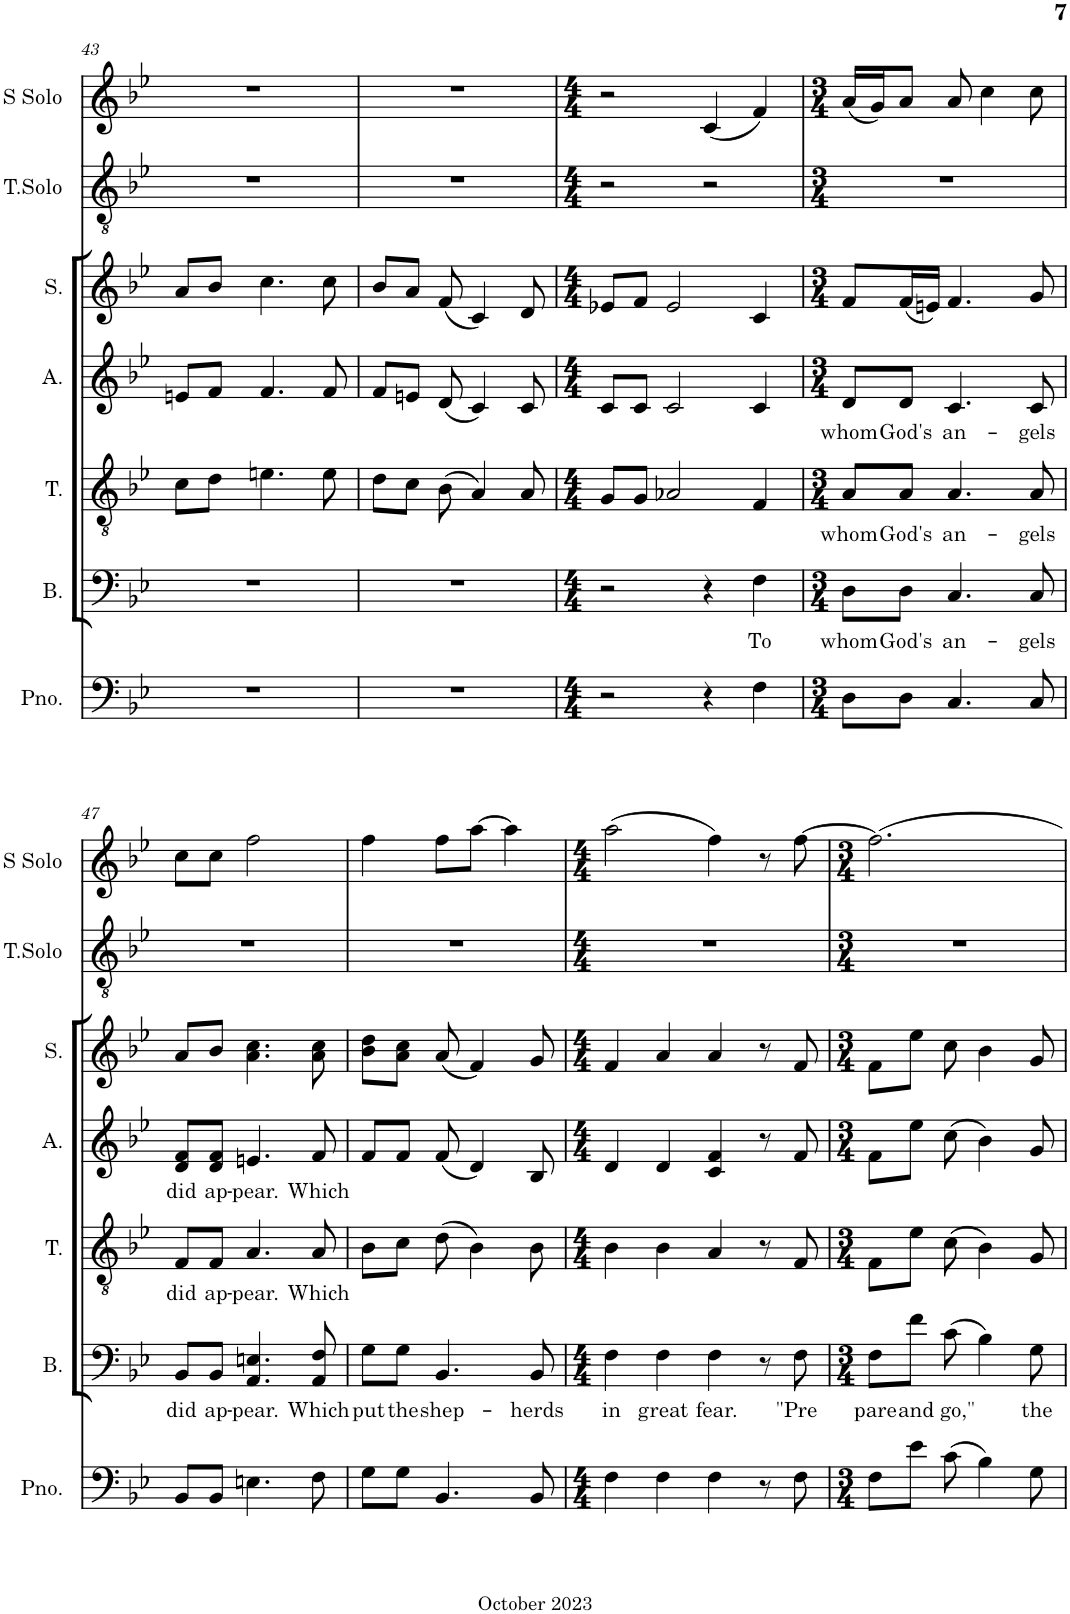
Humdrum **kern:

**kern	**kern	**text	**kern	**text	**kern	**text	**kern	**kern	**kern
*part7	*part6	*part6	*part5	*part5	*part4	*part4	*part3	*part2	*part1
*staff7	*staff6	*staff6	*staff5	*staff5	*staff4	*staff4	*staff3	*staff2	*staff1
*I"Piano	*I"Bass	*	*I"Tenor	*	*I"Alto	*	*I"Soprano	*I"Tenor Solo	*I"Soprano Solo
*I'Pno.	*I'B.	*	*I'T.	*	*I'A.	*	*I'S.	*I'T.Solo	*I'S Solo
!!LO:PB:g=z
*clefF4	*clefF4	*	*clefGv2	*	*clefG2	*	*clefG2	*clefGv2	*clefG2
*k[b-e-]	*k[b-e-]	*	*k[b-e-]	*	*k[b-e-]	*	*k[b-e-]	*k[b-e-]	*k[b-e-]
*M3/4	*M3/4	*	*M3/4	*	*M3/4	*	*M3/4	*M3/4	*M3/4
=43	=43	=43	=43	=43	=43	=43	=43	=43	=43
2.r	2.r	.	8c\L	.	8en/L	.	8a/L	2.r	2.r
.	.	.	8d\J	.	8f/J	.	8b-/J	.	.
.	.	.	4.en\	.	4.f/	.	4.cc\	.	.
.	.	.	8e\	.	8f/	.	8cc\	.	.
=44	=44	=44	=44	=44	=44	=44	=44	=44	=44
2.r	2.r	.	8d\L	.	8f/L	.	8b-/L	2.r	2.r
.	.	.	8c\J	.	8en/J	.	8a/J	.	.
.	.	.	(8B-\	.	(8d/	.	(8f/	.	.
.	.	.	4A/)	.	4c/)	.	4c/)	.	.
.	.	.	8A/	.	8c/	.	8d/	.	.
=45	=45	=45	=45	=45	=45	=45	=45	=45	=45
*M4/4	*M4/4	*	*M4/4	*	*M4/4	*	*M4/4	*M4/4	*M4/4
2r	2r	.	8G/L	.	8c/L	.	8e-X/L	2r	2r
.	.	.	8G/J	.	8c/J	.	8f/J	.	.
.	.	.	2A-X/	.	2c/	.	2e-/	.	.
4r	4r	.	.	.	.	.	.	2r	(4c/
!	!	!LO:LY:b	!	!	!	!	!	!	!
4F\	4F\	To	4F/	.	4c/	.	4c/	.	4f/)
=46	=46	=46	=46	=46	=46	=46	=46	=46	=46
*M3/4	*M3/4	*	*M3/4	*	*M3/4	*	*M3/4	*M3/4	*M3/4
!	!	!LO:LY:b	!	!LO:LY:b	!	!LO:LY:b	!	!	!
8D\L	8D\L	whom	8A/L	whom	8d/L	whom	8f/L	2.r	(16a/LL
.	.	.	.	.	.	.	.	.	16g/J)
!	!	!LO:LY:b	!	!LO:LY:b	!	!LO:LY:b	!	!	!
8D\J	8D\J	God's	8A/J	God's	8d/J	God's	(16f/L	.	8a/J
.	.	.	.	.	.	.	16en/JJ)	.	.
!	!	!LO:LY:b	!	!LO:LY:b	!	!LO:LY:b	!	!	!
4.C/	4.C/	an-	4.A/	an-	4.c/	an-	4.f/	.	8a/
.	.	.	.	.	.	.	.	.	4cc\
!	!	!LO:LY:b	!	!LO:LY:b	!	!LO:LY:b	!	!	!
8C/	8C/	-gels	8A/	-gels	8c/	-gels	8g/	.	8cc\
!!LO:LB:g=z
=47	=47	=47	=47	=47	=47	=47	=47	=47	=47
!	!	!LO:LY:b	!	!LO:LY:b	!	!LO:LY:b	!	!	!
8BB-/L	8BB-/L	did	8F/L	did	8d/ 8f/L	did	8a/L	2.r	8cc\L
!	!	!LO:LY:b	!	!LO:LY:b	!	!LO:LY:b	!	!	!
8BB-/J	8BB-/J	ap-	8F/J	ap-	8d/ 8f/J	ap-	8b-/J	.	8cc\J
!	!	!LO:LY:b	!	!LO:LY:b	!	!LO:LY:b	!	!	!
4.En\	4.AA/ 4.En/	-pear.	4.A/	-pear.	4.en/	-pear.	4.a\ 4.cc\	.	2ff\
!	!	!LO:LY:b	!	!LO:LY:b	!	!LO:LY:b	!	!	!
8F\	8AA/ 8F/	Which	8A/	Which	8f/	Which	8a\ 8cc\	.	.
=48	=48	=48	=48	=48	=48	=48	=48	=48	=48
!	!	!LO:LY:b	!	!	!	!	!	!	!
8G\L	8G\L	put	8B-\L	.	8f/L	.	8b-\ 8dd\L	2.r	4ff\
!	!	!LO:LY:b	!	!	!	!	!	!	!
8G\J	8G\J	the	8c\J	.	8f/J	.	8a\ 8cc\J	.	.
!	!	!LO:LY:b	!	!	!	!	!	!	!
4.BB-/	4.BB-/	shep-	(8d\	.	(8f/	.	(8a/	.	8ff\L
.	.	.	4B-\)	.	4d/)	.	4f/)	.	[8aa\J
.	.	.	.	.	.	.	.	.	4aa\]
!	!	!LO:LY:b	!	!	!	!	!	!	!
8BB-/	8BB-/	-herds	8B-\	.	8B-/	.	8g/	.	.
=49	=49	=49	=49	=49	=49	=49	=49	=49	=49
*M4/4	*M4/4	*	*M4/4	*	*M4/4	*	*M4/4	*M4/4	*M4/4
!	!	!LO:LY:b	!	!	!	!	!	!	!
4F\	4F\	in	4B-\	.	4d/	.	4f/	1r	(2aa\
!	!	!LO:LY:b	!	!	!	!	!	!	!
4F\	4F\	great	4B-\	.	4d/	.	4a/	.	.
!	!	!LO:LY:b	!	!	!	!	!	!	!
4F\	4F\	fear.	4A/	.	4c/ 4f/	.	4a/	.	4ff\)
8r	8r	.	8r	.	8r	.	8r	.	8r
!	!	!LO:LY:b	!	!	!	!	!	!	!
8F\	8F\	"Pre	8F/	.	8f/	.	8f/	.	[8ff\
=50	=50	=50	=50	=50	=50	=50	=50	=50	=50
*M3/4	*M3/4	*	*M3/4	*	*M3/4	*	*M3/4	*M3/4	*M3/4
!	!	!LO:LY:b	!	!	!	!	!	!	!
8F\L	8F\L	pare	8F\L	.	8f\L	.	8f\L	2.r	2.ff\]
!	!	!LO:LY:b	!	!	!	!	!	!	!
8e-\J	8f\J	and	8e-\J	.	8ee-\J	.	8ee-\J	.	.
!	!	!LO:LY:b	!	!	!	!	!	!	!
(8c\	(8c\	go,"	(8c\	.	(8cc\	.	8cc\	.	.
4B-\)	4B-\)	.	4B-\)	.	4b-\)	.	4b-\	.	.
!	!	!LO:LY:b	!	!	!	!	!	!	!
8G\	8G\	the	8G/	.	8g/	.	8g/	.	.
=	=	=	=	=	=	=	=	=	=
*-	*-	*-	*-	*-	*-	*-	*-	*-	*-
